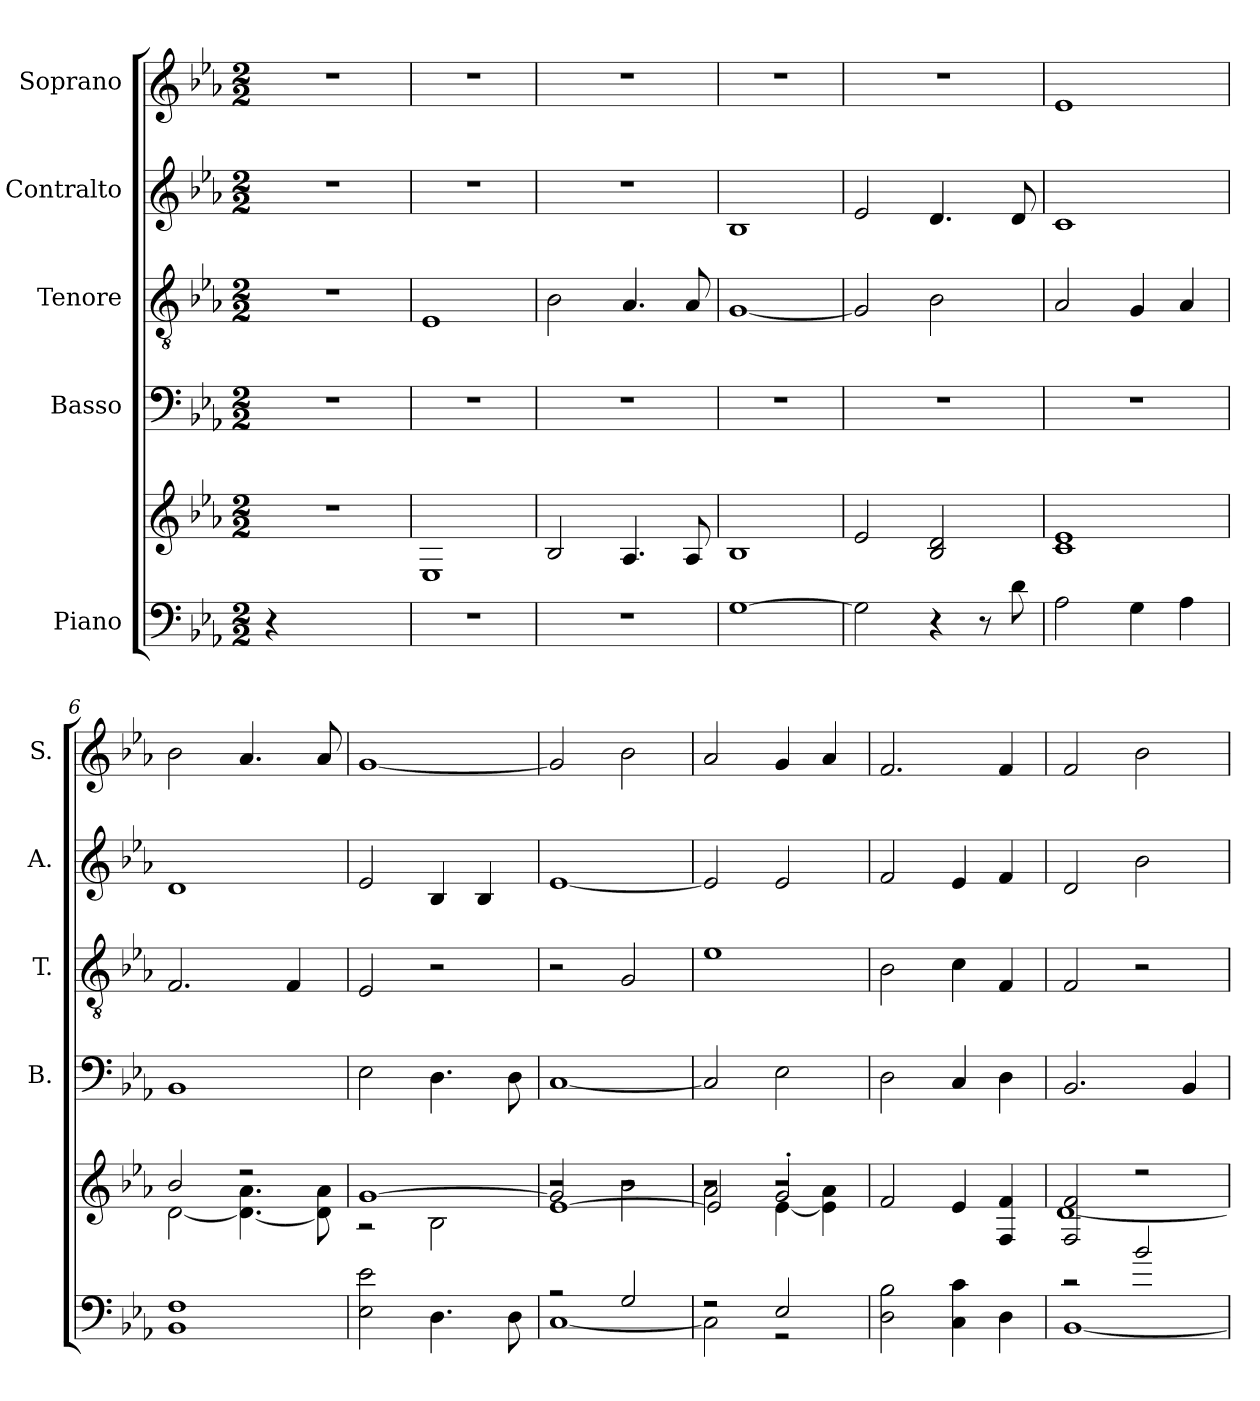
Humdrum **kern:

**kern	**kern	**kern	**kern	**kern	**kern
*part5	*part5	*part4	*part3	*part2	*part1
*staff6	*staff5	*staff4	*staff3	*staff2	*staff1
*I"Piano	*	*I"Basso	*I"Tenore	*I"Contralto	*I"Soprano
*	*	*I'B.	*I'T.	*I'A.	*I'S.
*clefF4	*clefG2	*clefF4	*clefGv2	*clefG2	*clefG2
*k[b-e-a-]	*k[b-e-a-]	*k[b-e-a-]	*k[b-e-a-]	*k[b-e-a-]	*k[b-e-a-]
*M2/2	*M2/2	*M2/2	*M2/2	*M2/2	*M2/2
*MM120	*MM120	*MM120	*MM120	*MM120	*MM120
=	=	=	=	=	=
4r	1r	1r	1r	1r	1r
2.ryy	.	.	.	.	.
=1	=1	=1	=1	=1	=1
1r	1E-	1r	1E-	1r	1r
=2	=2	=2	=2	=2	=2
1r	2B-/	1r	2B-\	1r	1r
.	4.A-/	.	4.A-/	.	.
.	8A-/	.	8A-/	.	.
=3	=3	=3	=3	=3	=3
[1G	1B-	1r	[1G	1B-	1r
=4	=4	=4	=4	=4	=4
2G\]	2e-/	1r	2G/]	2e-/	1r
4r	2B-/ 2d/	.	2B-\	4.d/	.
8r	.	.	.	.	.
8d\	.	.	.	8d/	.
=5	=5	=5	=5	=5	=5
2A-\	1c 1e-	1r	2A-/	1c	1e-
4G\	.	.	4G/	.	.
4A-\	.	.	4A-/	.	.
=6	=6	=6	=6	=6	=6
*	*^	*	*	*	*
1BB- 1F	2b-/	[2d\	1BB-	2.F/	1d	2b-\
.	2r	4.d\_ 4.a-\	.	.	.	4.a-/
.	.	.	.	4F/	.	.
.	.	8d\] 8a-\	.	.	.	8a-/
=7	=7	=7	=7	=7	=7	=7
2E-\ 2e-\	[1g	2r	2E-\	2E-/	2e-/	[1g
4.D\	.	2B-\	4.D\	2r	4B-/	.
.	.	.	.	.	4B-/	.
8D\	.	.	8D\	.	.	.
=8	=8	=8	=8	=8	=8	=8
*^	*	*^	*	*	*	*
2r	[1C	2g/]	2r	[1e-	[1C	2r	[1e-	2g/]
2G/	.	2r	2b-\	.	.	2G/	.	2b-\
!!LO:LB:g=z
=9	=9	=9	=9	=9	=9	=9	=9	=9
2r	2C\]	2r	2a-\	2e-/]	2C/]	1e-	2e-/]	2a-/
2E-/	2r	2g'/	[4e-\	2r	2E-\	.	2e-/	4g/
.	.	.	4e-\] 4a-\	.	.	.	.	4a-/
*v	*v	*	*	*	*	*	*	*
*	*v	*v	*v	*	*	*	*
=10	=10	=10	=10	=10	=10
2D\ 2B-\	2f/	2D\	2B-\	2f/	2.f/
4C\ 4c\	4e-/	4C/	4c\	4e-/	.
4D\	4F/ 4f/	4D\	4F/	4f/	4f/
=11	=11	=11	=11	=11	=11
*^	*^	*	*	*	*
2r	[1BB-	2F/ 2f/	[1d	2.BB-/	2F/	2d/	2f/
2b-/	.	2r	.	.	2r	2b-\	2b-\
.	.	.	.	4BB-/	.	.	.
*v	*v	*	*	*	*	*	*
*	*v	*v	*	*	*	*
=	=	=	=	=	=
*-	*-	*-	*-	*-	*-
